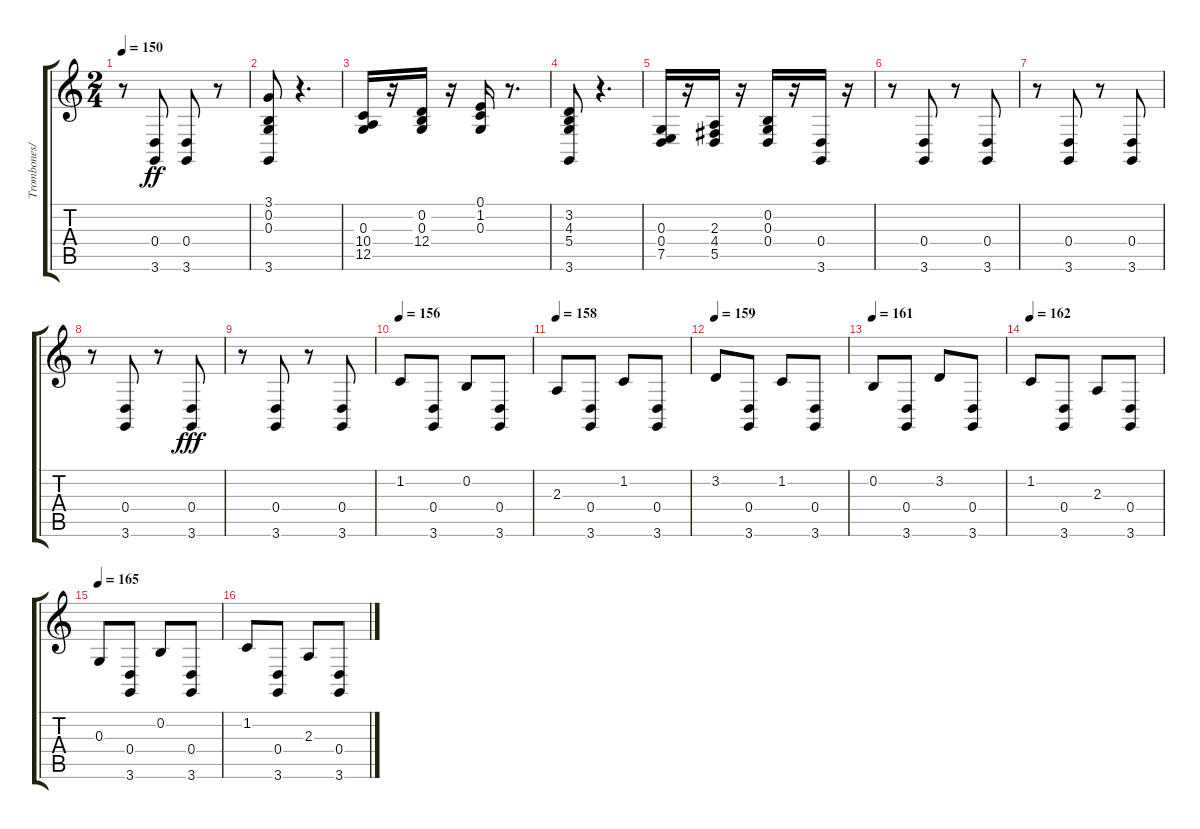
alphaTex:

\track ("Trombones/Tuba" "Trombones/") {instrument brasssection}
\staff {score tabs}
\tuning (E4 B3 G3 D3 A2 E2) {hide}
\ts (2 4)
\tempo 150
\clef g2
\ks c
r.8{dy ff} (0.4 3.6).8 (0.4 3.6).8 r.8 |
(3.1 0.2 0.3 3.6).8 r.4{d} |
(0.3 10.4 12.5).16 r.16 (0.2 0.3 12.4).16 r.16 (0.1 1.2 0.3).16 r.8{d} |
(3.2 4.3 5.4 3.6).8 r.4{d} |
(0.3 0.4 7.5).16 r.16 (2.3 4.4 5.5).16 r.16 (0.2 0.3 0.4).16 r.16 (0.4 3.6).16 r.16 |
r.8 (0.4 3.6).8 r.8 (0.4 3.6).8 |
r.8 (0.4 3.6).8 r.8 (0.4 3.6).8 |
r.8 (0.4 3.6).8 r.8 (0.4 3.6).8{dy fff} |
r.8 (0.4 3.6).8 r.8 (0.4 3.6).8 |
\tempo 156
1.2.8 (0.4 3.6).8 0.2.8 (0.4 3.6).8 |
\tempo 158
2.3.8 (0.4 3.6).8 1.2.8 (0.4 3.6).8 |
\tempo 159
3.2.8 (0.4 3.6).8 1.2.8 (0.4 3.6).8 |
\tempo 161
0.2.8 (0.4 3.6).8 3.2.8 (0.4 3.6).8 |
\tempo 162
1.2.8 (0.4 3.6).8 2.3.8 (0.4 3.6).8 |
\tempo 165
0.3.8 (0.4 3.6).8 0.2.8 (0.4 3.6).8 |
1.2.8 (0.4 3.6).8 2.3.8 (0.4 3.6).8
